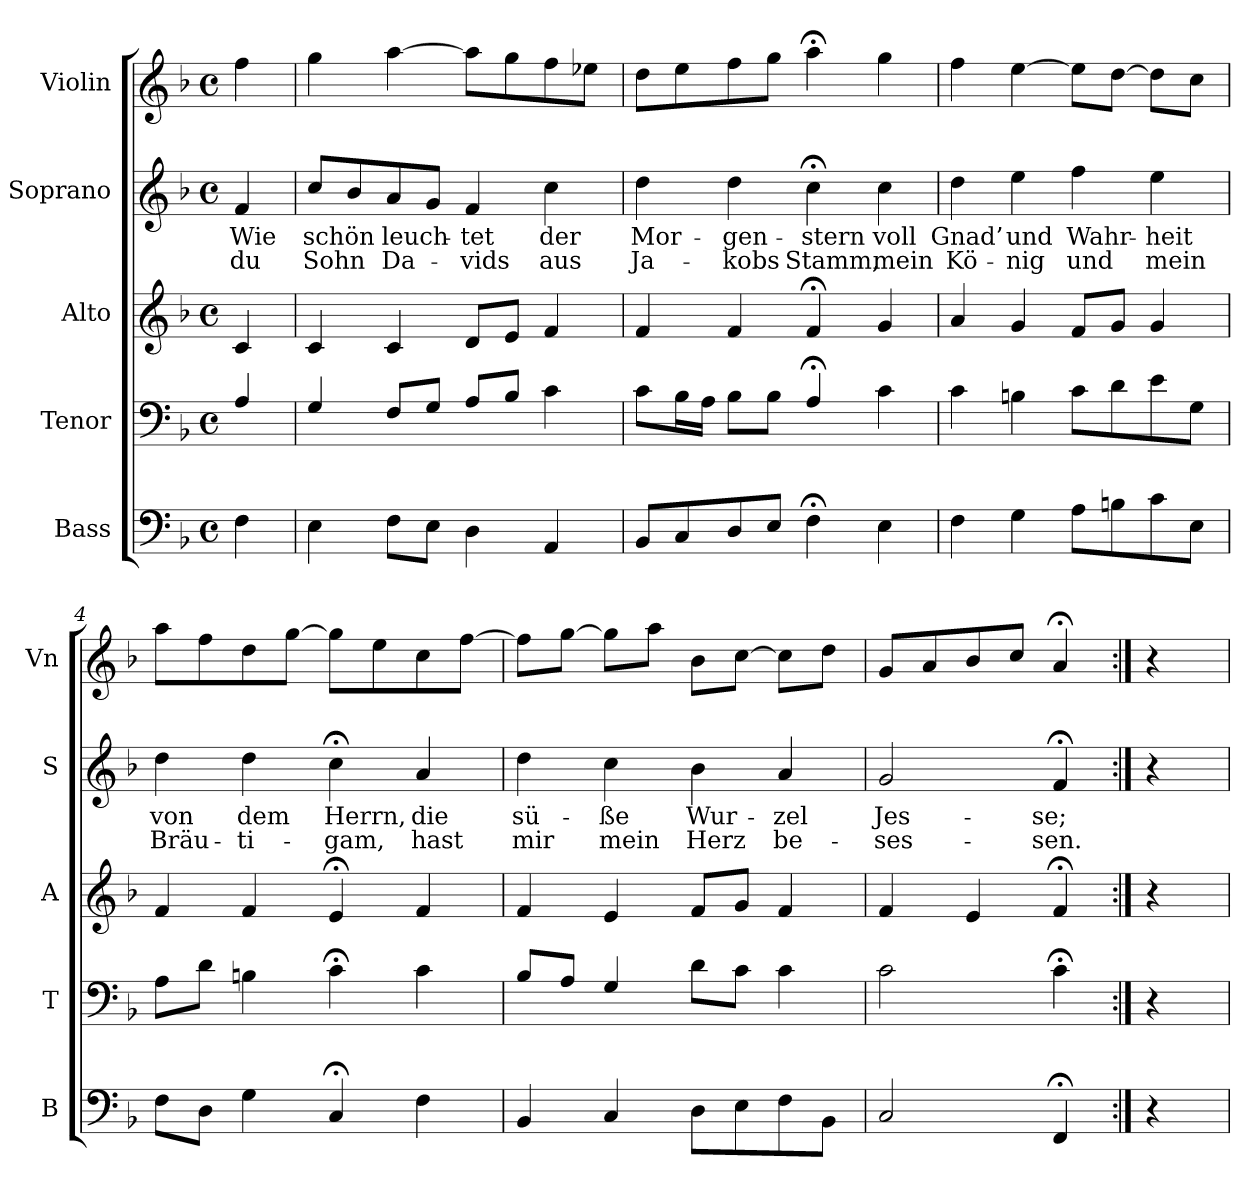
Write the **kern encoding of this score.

**kern	**kern	**kern	**kern	**text	**text	**kern
*part5	*part4	*part3	*part2	*part2	*part2	*part1
*staff5	*staff4	*staff3	*staff2	*staff2	*staff2	*staff1
*I"Bass	*I"Tenor	*I"Alto	*I"Soprano	*	*	*I"Violin
*I'B	*I'T	*I'A	*I'S	*	*	*I'Vn
*clefF4	*clefF4	*clefG2	*clefG2	*	*	*clefG2
*k[b-]	*k[b-]	*k[b-]	*k[b-]	*	*	*k[b-]
*F:	*F:	*F:	*F:	*	*	*F:
*M4/4	*M4/4	*M4/4	*M4/4	*	*	*M4/4
*met(c)	*met(c)	*met(c)	*met(c)	*	*	*met(c)
=	=	=	=	=	=	=
4F\	4A/	4c/	4f/	Wie	du	4ff\
=1	=1	=1	=1	=1	=1	=1
4E\	4G/	4c/	8cc/L	schön	Sohn	4gg\
.	.	.	8b-/	.	.	.
8F\L	8F/L	4c/	8a/	leuch-	Da-	[4aa\
8E\J	8G/J	.	8g/J	.	.	.
4D\	8A/L	8d/L	4f/	-tet	-vids	8aa\L]
.	8B-/J	8e/J	.	.	.	8gg\
4AA/	4c\	4f/	4cc\	der	aus	8ff\
.	.	.	.	.	.	8ee-X\J
=2	=2	=2	=2	=2	=2	=2
8BB-/L	8c\L	4f/	4dd\	Mor-	Ja-	8dd\L
8C/	16B-\L	.	.	.	.	8ee\
.	16A\JJ	.	.	.	.	.
8D/	8B-\L	4f/	4dd\	-gen-	-kobs	8ff\
8E/J	8B-\J	.	.	.	.	8gg\J
4F;<\	4A;</	4f;</	4cc;<\	-stern	Stamm,	4aa;<\
4E\	4c\	4g/	4cc\	voll	mein	4gg\
=3	=3	=3	=3	=3	=3	=3
4F\	4c\	4a/	4dd\	Gnad’	Kö-	4ff\
4G\	4Bn\	4g/	4ee\	und	-nig	[4ee\
8A\L	8c\L	8f/L	4ff\	Wahr-	und	8ee\L]
8Bn\	8d\	8g/J	.	.	.	[8dd\J
8c\	8e\	4g/	4ee\	-heit	mein	8dd\L]
8E\J	8G\J	.	.	.	.	8cc\J
!!LO:PB:g=z
=4	=4	=4	=4	=4	=4	=4
8F\L	8A\L	4f/	4dd\	von	Bräu-	8aa\L
8D\J	8d\J	.	.	.	.	8ff\
4G\	4Bn\	4f/	4dd\	dem	-ti-	8dd\
.	.	.	.	.	.	[8gg\J
4C;</	4c;<\	4e;</	4cc;<\	Herrn,	-gam,	8gg\L]
.	.	.	.	.	.	8ee\
4F\	4c\	4f/	4a/	die	hast	8cc\
.	.	.	.	.	.	[8ff\J
=5	=5	=5	=5	=5	=5	=5
4BB-/	8B-/L	4f/	4dd\	sü-	mir	8ff\L]
.	8A/J	.	.	.	.	[8gg\J
4C/	4G/	4e/	4cc\	-ße	mein	8gg\L]
.	.	.	.	.	.	8aa\J
8D\L	8d\L	8f/L	4b-\	Wur-	Herz	8b-\L
8E\	8c\J	8g/J	.	.	.	[8cc\J
8F\	4c\	4f/	4a/	-zel	be-	8cc\L]
8BB-\J	.	.	.	.	.	8dd\J
=6	=6	=6	=6	=6	=6	=6
2C/	2c\	4f/	2g/	Jes-	-ses-	8g/L
.	.	.	.	.	.	8a/
.	.	4e/	.	.	.	8b-/
.	.	.	.	.	.	8cc/J
4FF;</	4c;<\	4f;</	4f;</	-se;	-sen.	4a;</
!!LO:PB:g=z
=6a:|!	=6a:|!	=6a:|!	=6a:|!	=6a:|!	=6a:|!	=6a:|!
4r	4r	4r	4r	.	.	4r
=	=	=	=	=	=	=
*-	*-	*-	*-	*-	*-	*-
